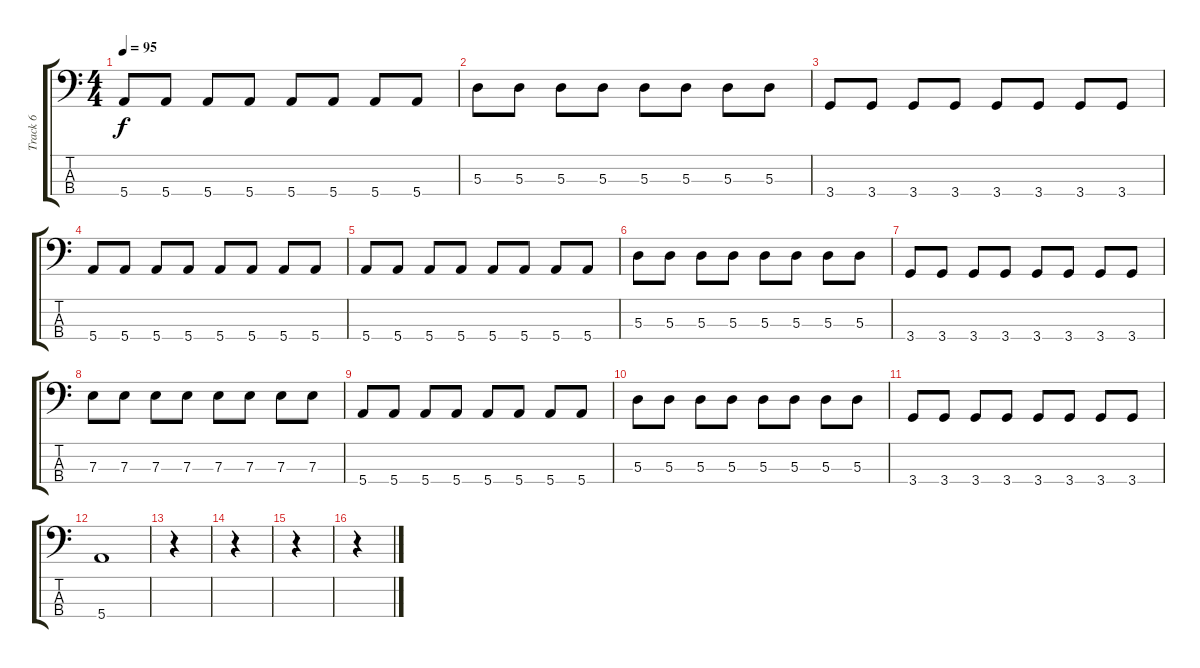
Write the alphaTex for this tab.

\track ("Track 6" "Track 6") {instrument electricbassfinger}
\staff {score tabs}
\tuning (G2 D2 A1 E1) {hide}
\ts (4 4)
\tempo 95
\clef f4
\ks c
5.4.8{dy f} 5.4.8 5.4.8 5.4.8 5.4.8 5.4.8 5.4.8 5.4.8 |
5.3.8 5.3.8 5.3.8 5.3.8 5.3.8 5.3.8 5.3.8 5.3.8 |
3.4.8 3.4.8 3.4.8 3.4.8 3.4.8 3.4.8 3.4.8 3.4.8 |
5.4.8 5.4.8 5.4.8 5.4.8 5.4.8 5.4.8 5.4.8 5.4.8 |
5.4.8 5.4.8 5.4.8 5.4.8 5.4.8 5.4.8 5.4.8 5.4.8 |
5.3.8 5.3.8 5.3.8 5.3.8 5.3.8 5.3.8 5.3.8 5.3.8 |
3.4.8 3.4.8 3.4.8 3.4.8 3.4.8 3.4.8 3.4.8 3.4.8 |
7.3.8 7.3.8 7.3.8 7.3.8 7.3.8 7.3.8 7.3.8 7.3.8 |
5.4.8 5.4.8 5.4.8 5.4.8 5.4.8 5.4.8 5.4.8 5.4.8 |
5.3.8 5.3.8 5.3.8 5.3.8 5.3.8 5.3.8 5.3.8 5.3.8 |
3.4.8 3.4.8 3.4.8 3.4.8 3.4.8 3.4.8 3.4.8 3.4.8 |
5.4.1 |
r.4 |
r.4 |
r.4 |
r.4
